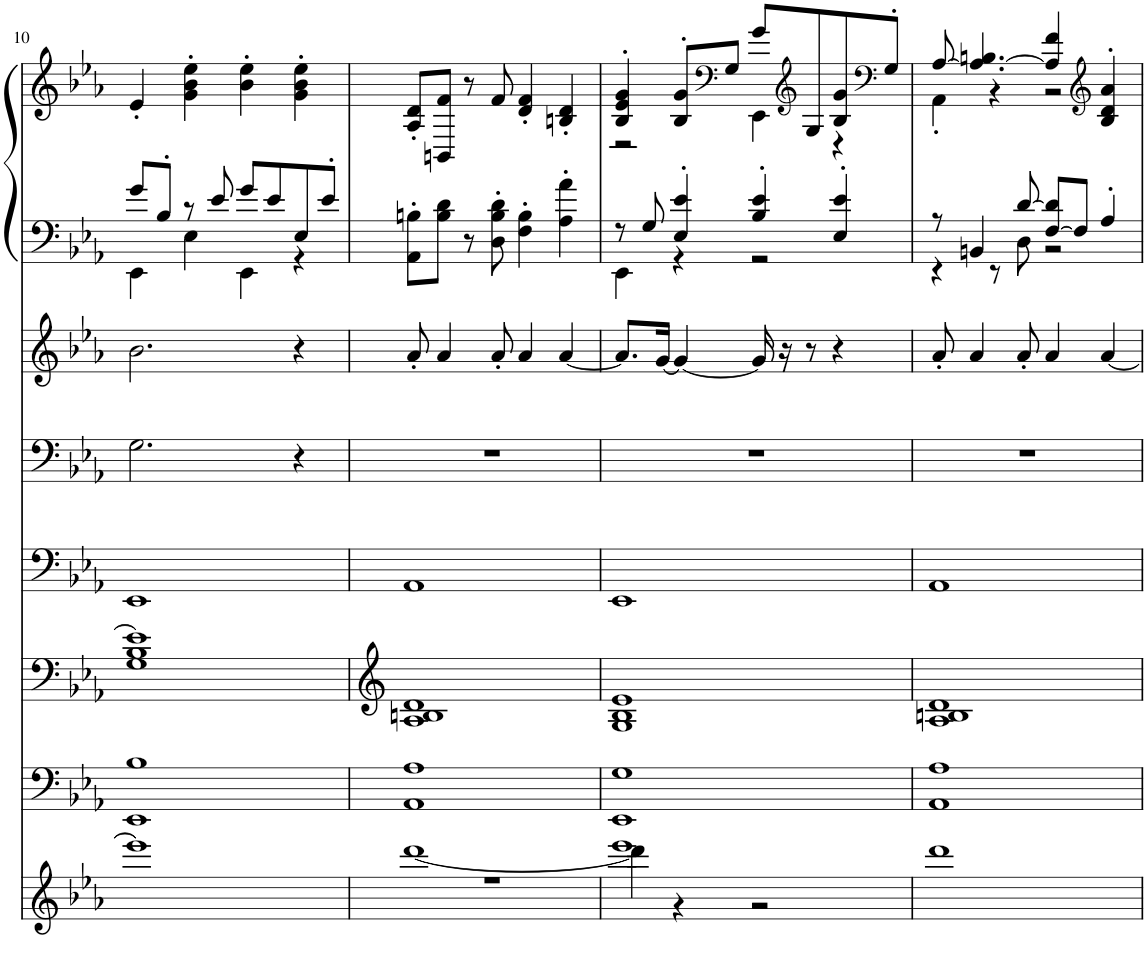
**kern	**kern	**kern	**kern	**kern	**kern	**kern	**kern
*part7	*part6	*part5	*part4	*part3	*part2	*part1	*part1
*staff8	*staff7	*staff6	*staff5	*staff4	*staff3	*staff2	*staff1
*I"Strings 1	*I"Cello	*I"Strings 2	*I"Strings 2	*I"Synth Voice	*I"Tenor Sax	*I"Grand Piano, aud_mb1307	*
*I'Str	*	*I'Str	*I'Str	*I'V	*I'T Sax	*I'Pno	*
!!LO:PB:g=z
*clefG2	*clefF4	*clefF4	*clefF4	*clefG2	*clefG2	*clefF4	*clefF4
*	*	*	*	*	*Trd8c14	*	*
*k[b-e-a-]	*k[b-e-a-]	*k[b-e-a-]	*k[b-e-a-]	*k[b-e-a-]	*k[b-e-a-]	*k[b-e-a-]	*k[b-e-a-]
*M4/4	*M4/4	*M4/4	*M4/4	*M4/4	*M4/4	*M4/4	*M4/4
=10	=10	=10	=10	=10	=10	=10	=10
*	*	*^	*	*	*	*^	*
1eee-]	1EE- 1B-	1e-]	1G 1B-	1EE-	2.G\	2.b-\	8g/L	4EE-\	4e-'/
.	.	.	.	.	.	.	8B-'/J	.	.
.	.	.	.	.	.	.	8r	4E-\	4g\' 4b-\' 4ee-\'
.	.	.	.	.	.	.	8e-/	.	.
.	.	.	.	.	.	.	8g/L	4EE-\	4b-\' 4ee-\'
.	.	.	.	.	.	.	8e-/	.	.
.	.	.	.	.	4r	4r	8E-/	4r	4g\' 4b-\' 4ee-\'
.	.	.	.	.	.	.	8e-'/J	.	.
*	*	*v	*v	*	*	*	*v	*v	*
=11	=11	=11	=11	=11	=11	=11	=11
*^	*	*	*	*	*	*	*
1r	[1ddd	1AA- 1A-	1A- 1Bn 1d	1AA-	1r	8a-'/	8AA-\' 8Bn\'L	8A-/' 8d/'L
.	.	.	.	.	.	4a-/	8B\ 8d\J	8BBn/ 8f/J
.	.	.	.	.	.	.	8r	8r
.	.	.	.	.	.	8a-'/	8D\' 8B\' 8d\'	8f/
.	.	.	.	.	.	4a-/	4F\' 4B\'	4d/' 4f/'
.	.	.	.	.	.	[4a-/	4A-\' 4a-\'	4Bn/' 4d/'
=12	=12	=12	=12	=12	=12	=12	=12	=12
*	*	*	*	*	*	*	*^	*^
1eee-	4ddd\]	1EE- 1G	1G 1B- 1e-	1EE-	1r	8.a-/L]	8r	4EE-\	4B-/' 4e-/' 4g/'	2r
.	.	.	.	.	.	.	8G/	.	.	.
.	.	.	.	.	.	[16g/Jk	.	.	.	.
.	4r	.	.	.	.	4g/_	4E-/' 4e-/'	4r	8B-/' 8g/'L	.
*	*	*	*	*	*	*	*	*	*clefF4	*
.	.	.	.	.	.	.	.	.	8G/J	.
.	2r	.	.	.	.	16g/]	4B-/' 4e-/'	2r	8g/L	4EE-\
.	.	.	.	.	.	16r	.	.	.	.
*	*	*	*	*	*	*	*	*	*clefG2	*
.	.	.	.	.	.	8r	.	.	8G/	.
.	.	.	.	.	.	4r	4E-/' 4e-/'	.	8B-/ 8g/	4r
*	*	*	*	*	*	*	*	*	*clefF4	*
.	.	.	.	.	.	.	.	.	8G'/J	.
*v	*v	*	*	*	*	*	*	*	*	*
=13	=13	=13	=13	=13	=13	=13	=13	=13	=13
1ddd	1AA- 1A-	1A- 1Bn 1d	1AA-	1r	8a-'/	8r	4r	[8A-/	4AA-'\
.	.	.	.	.	4a-/	4BBn/	.	4.A-/_ 4.Bn/	.
.	.	.	.	.	.	.	8r	.	4r
.	.	.	.	.	8a-'/	[8d/	8D\	.	.
.	.	.	.	.	4a-/	[8F/ 8d/]L	2r	4A-/] 4f/	2r
.	.	.	.	.	.	8F/J]	.	.	.
*	*	*	*	*	*	*	*	*clefG2	*
.	.	.	.	.	[4a-/	4A-'/	.	4B/' 4d/' 4a-/'	.
*	*	*	*	*	*	*v	*v	*	*
*	*	*	*	*	*	*	*v	*v
=	=	=	=	=	=	=	=
*-	*-	*-	*-	*-	*-	*-	*-
